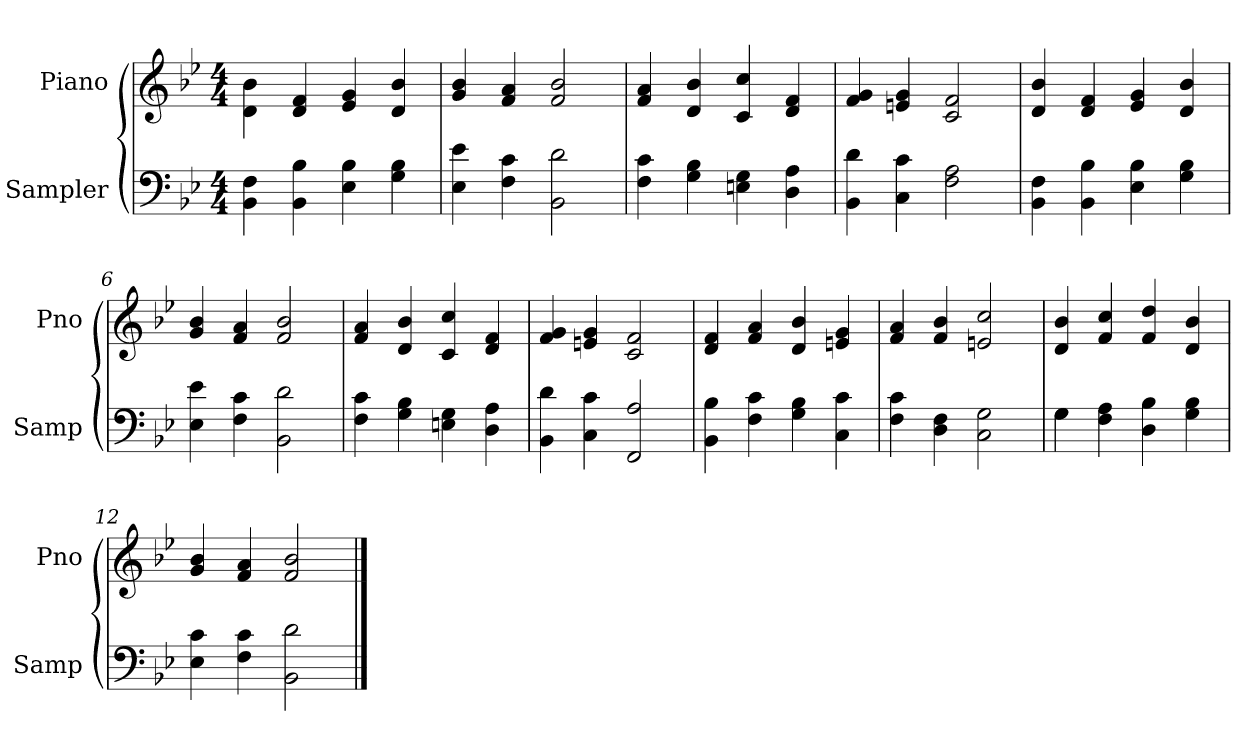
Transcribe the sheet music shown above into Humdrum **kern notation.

**kern	**kern
*part2	*part1
*staff2	*staff1
*I"Sampler	*I"Piano
*I'Samp	*I'Pno
*clefF4	*clefG2
*k[b-e-]	*k[b-e-]
*B-:	*B-:
*M4/4	*M4/4
=1	=1
4BB- 4F	4d\ 4b-\
4BB- 4B-	4d 4f
4E- 4B-	4e- 4g
4G 4B-	4d 4b-
=2	=2
4E- 4e-	4g 4b-
4F 4c	4f 4a
2BB- 2d	2f 2b-
=3	=3
4F 4c	4f 4a
4G 4B-	4d 4b-
4En 4G	4c 4cc
4D 4A	4d 4f
=4	=4
4BB- 4d	4f 4g
4C 4c	4en 4g
2F 2A	2c 2f
=5	=5
4BB- 4F	4d 4b-
4BB- 4B-	4d 4f
4E- 4B-	4e- 4g
4G 4B-	4d 4b-
=6	=6
4E- 4e-	4g 4b-
4F 4c	4f 4a
2BB- 2d	2f 2b-
=7	=7
4F 4c	4f 4a
4G 4B-	4d 4b-
4En 4G	4c 4cc
4D 4A	4d 4f
=8	=8
4BB- 4d	4f 4g
4C 4c	4en 4g
2FF 2A	2c 2f
=9	=9
4BB- 4B-	4d 4f
4F 4c	4f 4a
4G 4B-	4d 4b-
4C 4c	4en 4g
=10	=10
4F 4c	4f 4a
4D 4F	4f 4b-
2C 2G	2en 2cc
=11	=11
*^	*
4G\	4G	4d 4b-
4F 4A	2.ryy	4f 4cc
4D 4B-	.	4f 4dd
4G 4B-	.	4d 4b-
*v	*v	*
=12	=12
4E- 4c	4g 4b-
4F 4c	4f 4a
2BB- 2d	2f 2b-
==	==
*-	*-
